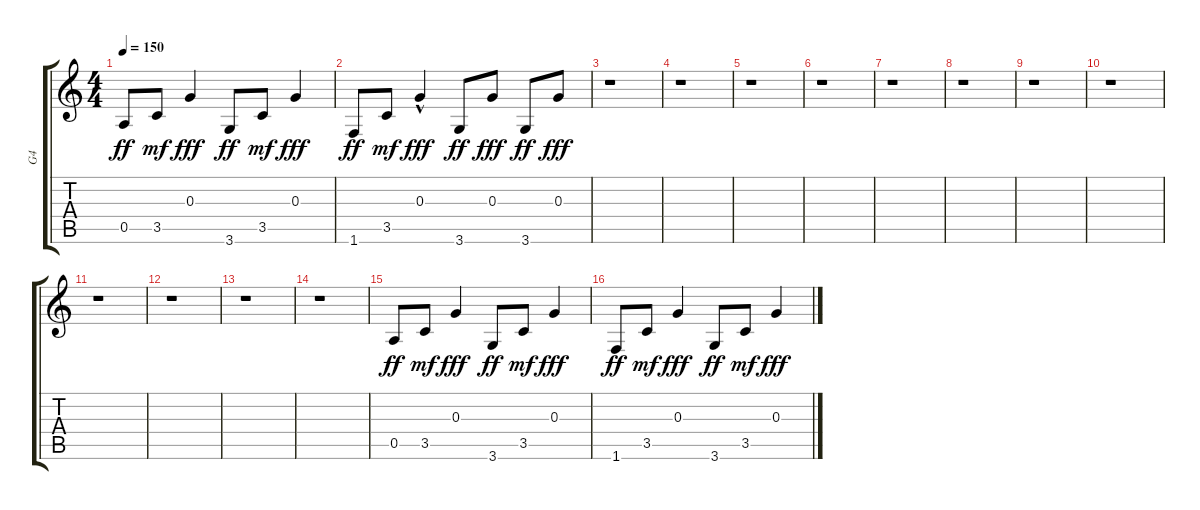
\track ("G4" "G4") {instrument overdrivenguitar}
\staff {score tabs}
\tuning (E4 B3 G3 D3 A2 E2) {hide}
\ts (4 4)
\tempo 150
\clef g2
\ks c
0.5.8{dy ff} 3.5.8{dy mf} 0.3.4{dy fff} 3.6.8{dy ff} 3.5.8{dy mf} 0.3.4{dy fff} |
1.6.8{dy ff} 3.5.8{dy mf} 0.3{hac}.4{dy fff} 3.6.8{dy ff} 0.3.8{dy fff} 3.6.8{dy ff} 0.3.8{dy fff} |
r.1 |
r.1 |
r.1 |
r.1 |
r.1 |
r.1 |
r.1 |
r.1 |
r.1 |
r.1 |
r.1 |
r.1 |
0.5.8{dy ff} 3.5.8{dy mf} 0.3.4{dy fff} 3.6.8{dy ff} 3.5.8{dy mf} 0.3.4{dy fff} |
1.6.8{dy ff} 3.5.8{dy mf} 0.3.4{dy fff} 3.6.8{dy ff} 3.5.8{dy mf} 0.3.4{dy fff}
